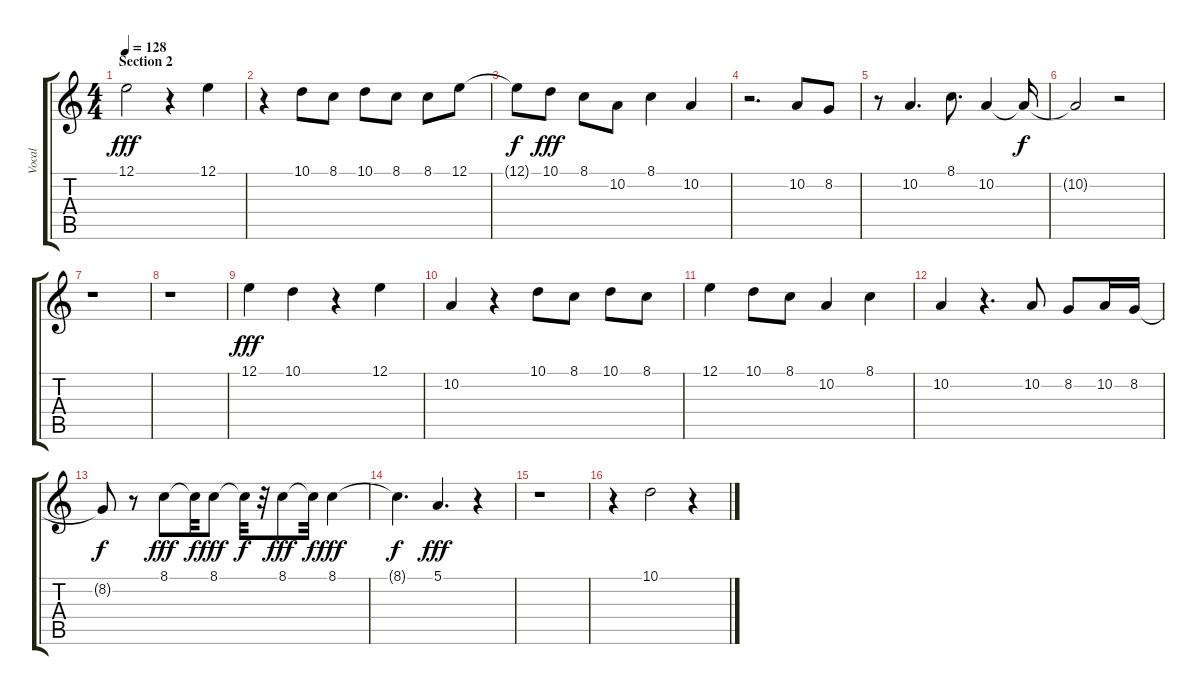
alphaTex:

\track ("Vocal" "Vocal") {instrument harmonica}
\staff {score tabs}
\tuning (E4 B3 G3 D3 A2 E2) {hide}
\ts (4 4)
\section ("" "Section 2")
\tempo 128
\clef g2
\ks c
12.1.2{dy fff} r.4 12.1.4 |
r.4 10.1.8 8.1.8 10.1.8 8.1.8 8.1.8 12.1.8 |
12.1{t}.8{dy f} 10.1.8{dy fff} 8.1.8 10.2.8 8.1.4 10.2.4 |
r.2{d} 10.2.8 8.2.8 |
r.8 10.2.4{d} 8.1.8{d} 10.2.4 10.2{t}.16{dy f} |
10.2{t}.2 r.2 |
r.1 |
r.1 |
12.1.4{dy fff} 10.1.4 r.4 12.1.4 |
10.2.4 r.4 10.1.8 8.1.8 10.1.8 8.1.8 |
12.1.4 10.1.8 8.1.8 10.2.4 8.1.4 |
10.2.4 r.4{d} 10.2.8 8.2.8 10.2.16 8.2.16 |
8.2{t}.8{dy f} r.8 8.1.8{dy fff} 8.1{t}.32{dy f} 8.1.8{dy fff} 8.1{t}.32{dy f} r.32 8.1.8{dy fff} 8.1{t}.32{dy f} 8.1.4{dy fff} |
8.1{t}.4{d dy f} 5.1.4{d dy fff} r.4 |
r.1 |
r.4 10.1.2 r.4
